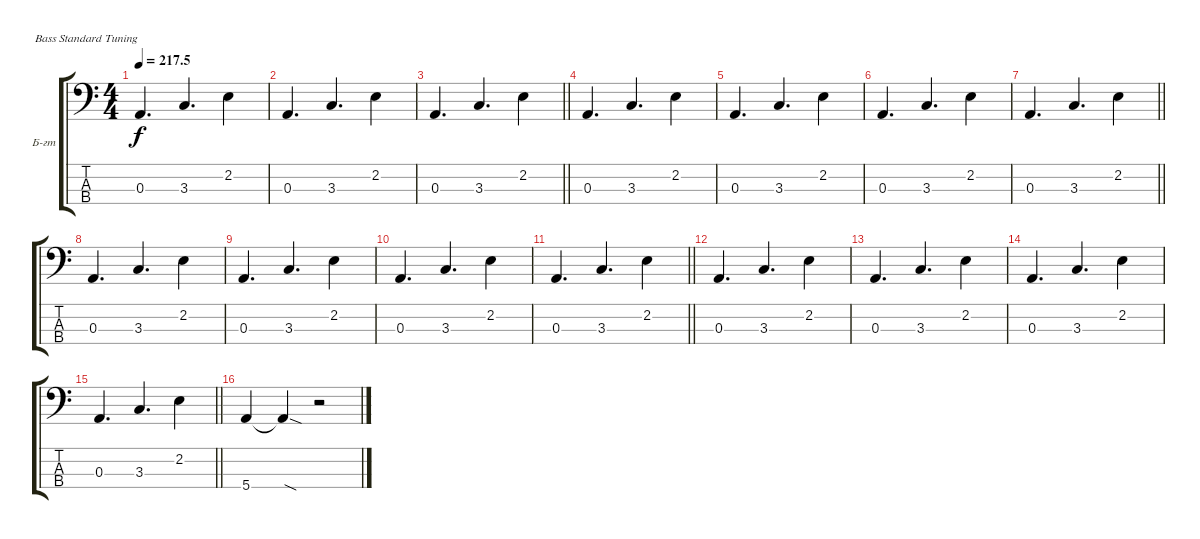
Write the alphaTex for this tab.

\bracketExtendMode groupsimilarinstruments
\firstSystemTrackNameOrientation horizontal
\otherSystemsTrackNameOrientation horizontal
\track ("Бас-гитара" "Б-гт") {instrument electricbassfinger}
\staff {score tabs}
\tuning (G2 D2 A1 E1)
\ts (4 4)
\tempo
217.5
\accidentals auto
\clef f4
\ottava regular
\simile none
\ks c
0.3.4{d dy f} 3.3.4{d} 2.2.4 |
0.3.4{d} 3.3.4{d} 2.2.4 |
\barLineRight lightlight
0.3.4{d} 3.3.4{d} 2.2.4 |
0.3.4{d} 3.3.4{d} 2.2.4 |
0.3.4{d} 3.3.4{d} 2.2.4 |
0.3.4{d} 3.3.4{d} 2.2.4 |
\barLineRight lightlight
0.3.4{d} 3.3.4{d} 2.2.4 |
0.3.4{d} 3.3.4{d} 2.2.4 |
0.3.4{d} 3.3.4{d} 2.2.4 |
0.3.4{d} 3.3.4{d} 2.2.4 |
\barLineRight lightlight
0.3.4{d} 3.3.4{d} 2.2.4 |
0.3.4{d} 3.3.4{d} 2.2.4 |
0.3.4{d} 3.3.4{d} 2.2.4 |
0.3.4{d} 3.3.4{d} 2.2.4 |
\barLineRight lightlight
0.3.4{d} 3.3.4{d} 2.2.4 |
5.4.4 5.4{sod t}.4 r.2
